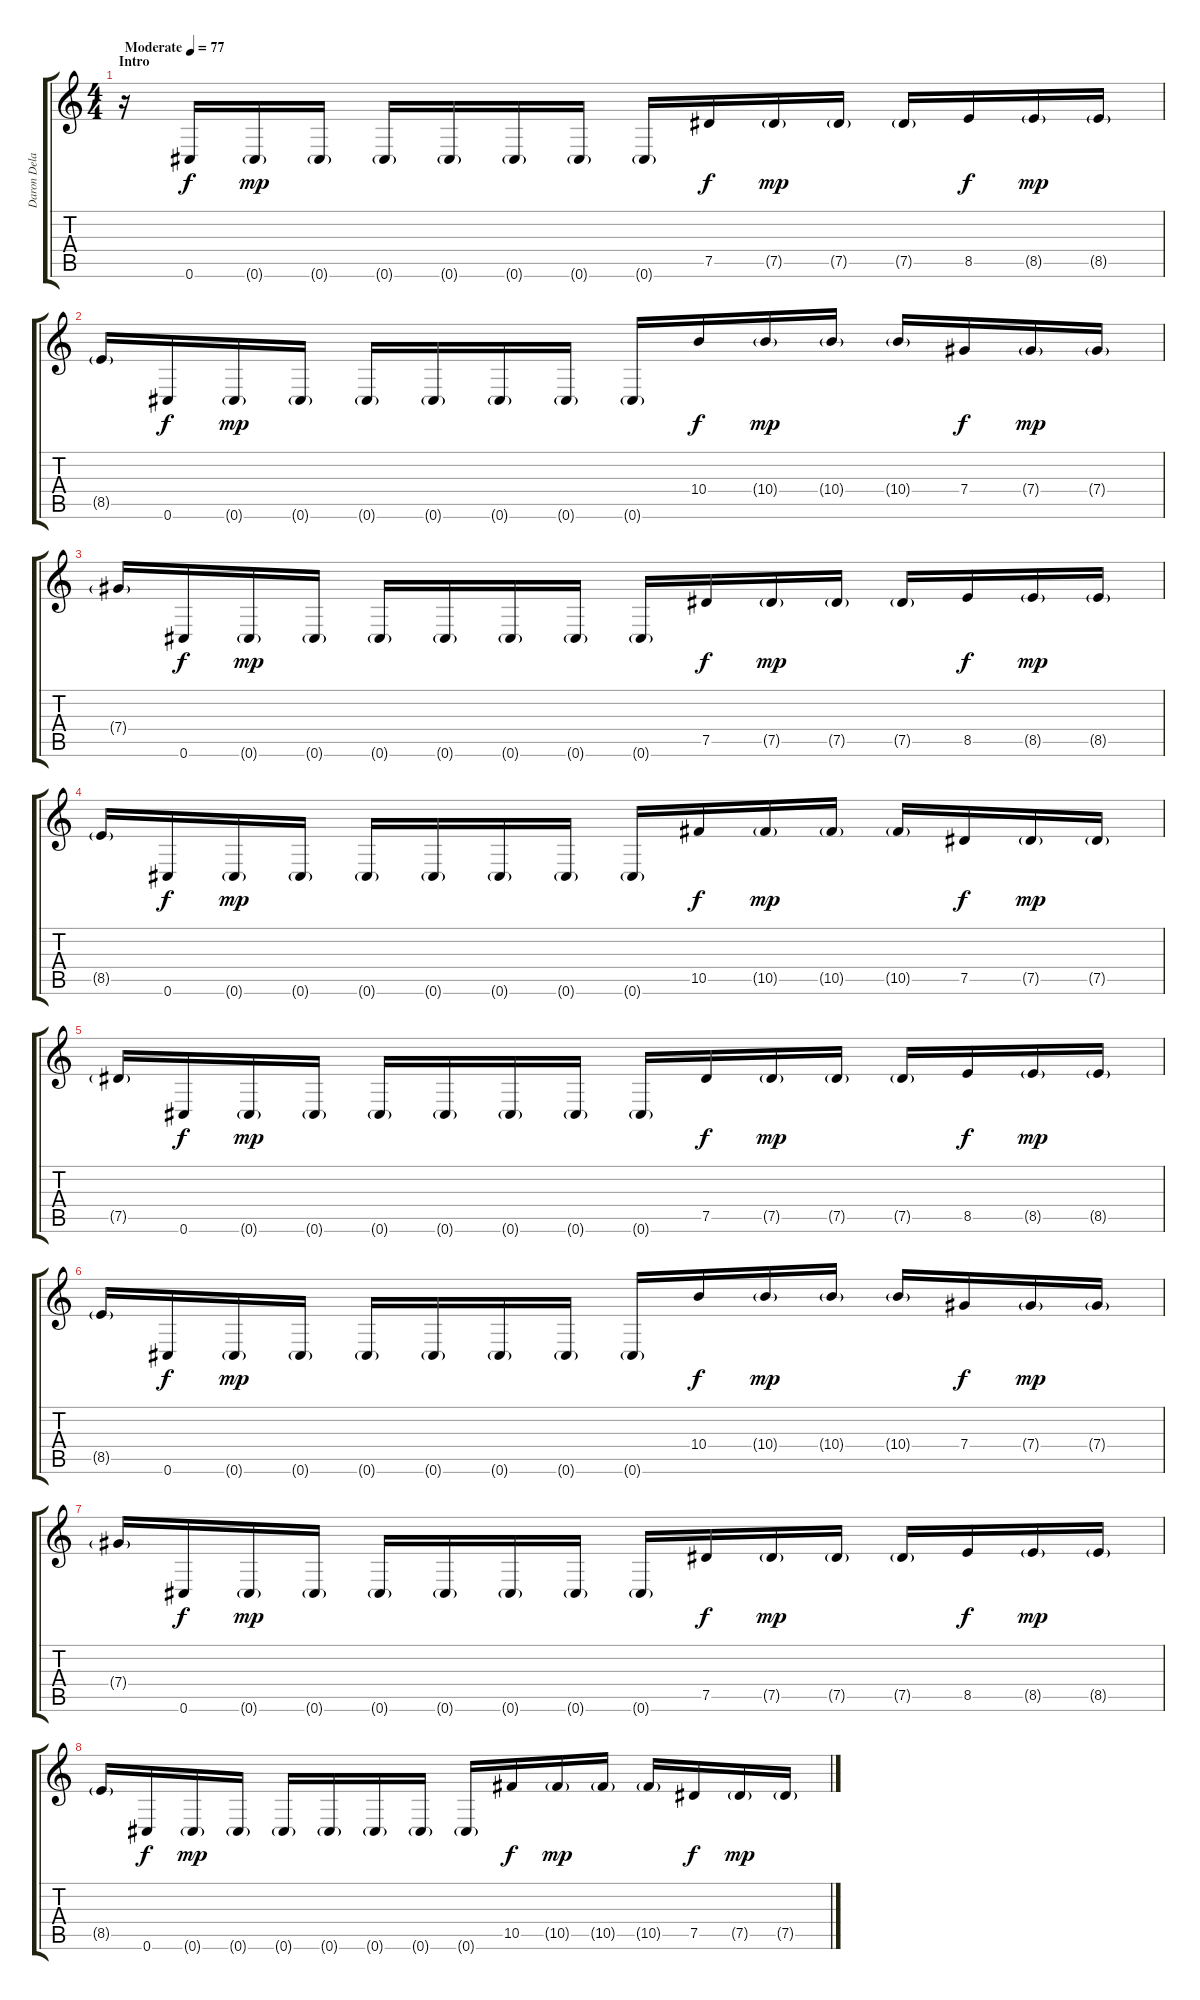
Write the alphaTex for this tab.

\track ("Daron Delay" "Daron Dela") {instrument electricguitarclean}
\staff {score tabs}
\tuning (Eb4 Bb3 Gb3 Db3 Ab2 Db2) {hide}
\ts (4 4)
\section ("" "Intro")
\tempo (77 "Moderate")
\clef g2
\ks c
r.16{dy f instrument electricguitarclean} 0.6.16 0.6{g}.16{dy mp} 0.6{g}.16 0.6{g}.16 0.6{g}.16 0.6{g}.16 0.6{g}.16 0.6{g}.16 7.5.16{dy f} 7.5{g}.16{dy mp} 7.5{g}.16 7.5{g}.16 8.5.16{dy f} 8.5{g}.16{dy mp} 8.5{g}.16 |
8.5{g}.16 0.6.16{dy f} 0.6{g}.16{dy mp} 0.6{g}.16 0.6{g}.16 0.6{g}.16 0.6{g}.16 0.6{g}.16 0.6{g}.16 10.4.16{dy f} 10.4{g}.16{dy mp} 10.4{g}.16 10.4{g}.16 7.4.16{dy f} 7.4{g}.16{dy mp} 7.4{g}.16 |
7.4{g}.16 0.6.16{dy f} 0.6{g}.16{dy mp} 0.6{g}.16 0.6{g}.16 0.6{g}.16 0.6{g}.16 0.6{g}.16 0.6{g}.16 7.5.16{dy f} 7.5{g}.16{dy mp} 7.5{g}.16 7.5{g}.16 8.5.16{dy f} 8.5{g}.16{dy mp} 8.5{g}.16 |
8.5{g}.16 0.6.16{dy f} 0.6{g}.16{dy mp} 0.6{g}.16 0.6{g}.16 0.6{g}.16 0.6{g}.16 0.6{g}.16 0.6{g}.16 10.5.16{dy f} 10.5{g}.16{dy mp} 10.5{g}.16 10.5{g}.16 7.5.16{dy f} 7.5{g}.16{dy mp} 7.5{g}.16 |
7.5{g}.16 0.6.16{dy f} 0.6{g}.16{dy mp} 0.6{g}.16 0.6{g}.16 0.6{g}.16 0.6{g}.16 0.6{g}.16 0.6{g}.16 7.5.16{dy f} 7.5{g}.16{dy mp} 7.5{g}.16 7.5{g}.16 8.5.16{dy f} 8.5{g}.16{dy mp} 8.5{g}.16 |
8.5{g}.16 0.6.16{dy f} 0.6{g}.16{dy mp} 0.6{g}.16 0.6{g}.16 0.6{g}.16 0.6{g}.16 0.6{g}.16 0.6{g}.16 10.4.16{dy f} 10.4{g}.16{dy mp} 10.4{g}.16 10.4{g}.16 7.4.16{dy f} 7.4{g}.16{dy mp} 7.4{g}.16 |
7.4{g}.16 0.6.16{dy f} 0.6{g}.16{dy mp} 0.6{g}.16 0.6{g}.16 0.6{g}.16 0.6{g}.16 0.6{g}.16 0.6{g}.16 7.5.16{dy f} 7.5{g}.16{dy mp} 7.5{g}.16 7.5{g}.16 8.5.16{dy f} 8.5{g}.16{dy mp} 8.5{g}.16 |
8.5{g}.16 0.6.16{dy f} 0.6{g}.16{dy mp} 0.6{g}.16 0.6{g}.16 0.6{g}.16 0.6{g}.16 0.6{g}.16 0.6{g}.16 10.5.16{dy f} 10.5{g}.16{dy mp} 10.5{g}.16 10.5{g}.16 7.5.16{dy f} 7.5{g}.16{dy mp} 7.5{g}.16
